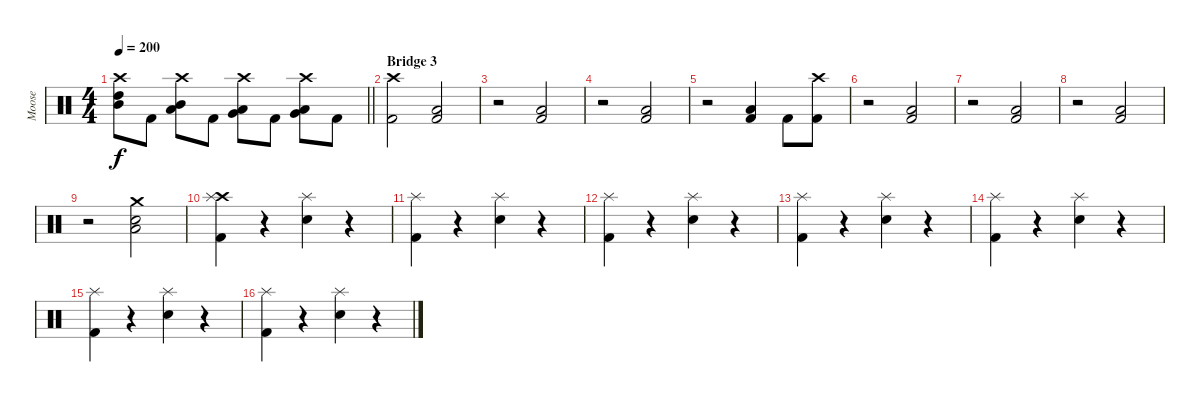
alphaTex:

\track ("Moose" "Moose") {instrument percussion}
\staff {score}
\articulation defaults
\ts (4 4)
\tempo 200
\clef neutral
\barLineRight lightlight
\ks c
("Crash high (hit)" "High Tom (hit)" "Mid Tom (hit)").8{dy f} "Kick (hit) 2".8 ("Crash high (hit)" "Mid Tom (hit)" "Low Tom (hit)").8 "Kick (hit) 2".8 ("Crash high (hit)" "Low Tom (hit)" "Very Low Tom (hit)").8 "Kick (hit) 2".8 ("Crash high (hit)" "Very Low Tom (hit)" "Low Floor Tom (hit)").8 "Kick (hit) 2".8 |
\section ("" "Bridge 3")
("Crash high (hit)" "Kick (hit) 2").2 ("Low Tom (hit)" "Kick (hit) 2").2 |
r.2 ("Low Tom (hit)" "Kick (hit) 2").2 |
r.2 ("Kick (hit) 2" "Low Tom (hit)").2 |
r.2 ("Kick (hit) 2" "Low Tom (hit)").4 "Kick (hit) 2".8 ("Crash high (hit)" "Kick (hit) 2").8 |
r.2 ("Low Tom (hit)" "Kick (hit) 2").2 |
r.2 ("Low Tom (hit)" "Kick (hit) 2").2 |
r.2 ("Kick (hit) 2" "Low Tom (hit)").2 |
r.2 ("Crash medium (hit)" "Electric Snare (hit)" "Low Tom (hit)").2 |
("Crash high (hit)" "Kick (hit) 2" "Splash (hit)").4 r.4 ("Electric Snare (hit)" "Splash (hit)").4 r.4 |
("Kick (hit) 2" "Splash (hit)").4 r.4 ("Electric Snare (hit)" "Splash (hit)").4 r.4 |
("Kick (hit) 2" "Splash (hit)").4 r.4 ("Electric Snare (hit)" "Splash (hit)").4 r.4 |
("Kick (hit) 2" "Splash (hit)").4 r.4 ("Electric Snare (hit)" "Splash (hit)").4 r.4 |
("Kick (hit) 2" "Splash (hit)").4 r.4 ("Electric Snare (hit)" "Splash (hit)").4 r.4 |
("Kick (hit) 2" "Splash (hit)").4 r.4 ("Electric Snare (hit)" "Splash (hit)").4 r.4 |
("Kick (hit) 2" "Splash (hit)").4 r.4 ("Electric Snare (hit)" "Splash (hit)").4 r.4
